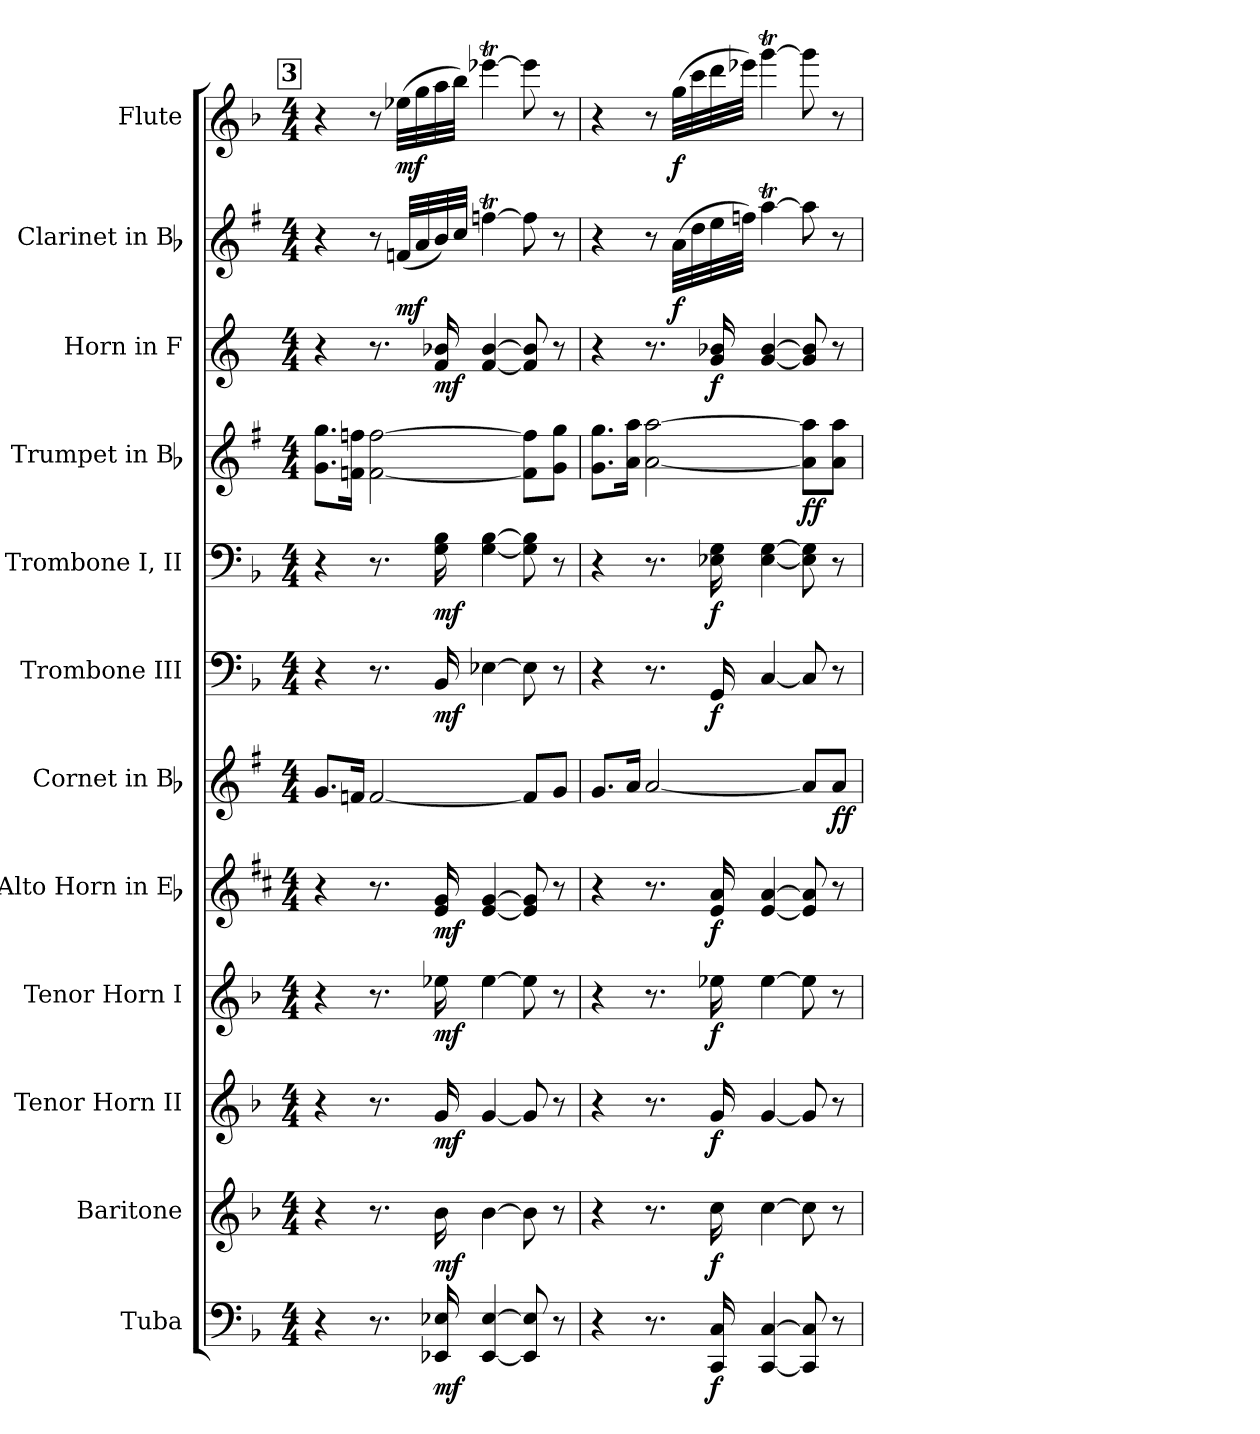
**kern	**dynam	**kern	**dynam	**kern	**dynam	**kern	**dynam	**kern	**dynam	**kern	**dynam	**kern	**dynam	**kern	**dynam	**kern	**dynam	**kern	**dynam	**kern	**dynam	**kern	**dynam
*part12	*part12	*part11	*part11	*part10	*part10	*part9	*part9	*part8	*part8	*part7	*part7	*part6	*part6	*part5	*part5	*part4	*part4	*part3	*part3	*part2	*part2	*part1	*part1
*staff12	*staff12	*staff11	*staff11	*staff10	*staff10	*staff9	*staff9	*staff8	*staff8	*staff7	*staff7	*staff6	*staff6	*staff5	*staff5	*staff4	*staff4	*staff3	*staff3	*staff2	*staff2	*staff1	*staff1
*I"Tuba	*	*I"Baritone	*	*I"Tenor Horn II	*	*I"Tenor Horn I	*	*I"Alto Horn in Eb	*	*I"Cornet in Bb	*	*I"Trombone III	*	*I"Trombone I, II	*	*I"Trumpet in Bb	*	*I"Horn in F	*	*I"Clarinet in Bb	*	*I"Flute	*
*I'Tba.	*	*I'Bar.	*	*I'Tenor.	*	*I'Tenor I.	*	*	*	*I'Cor.	*	*I'Tbn.	*	*I'Tbn.	*	*I'Tpt.	*	*I'Hn.	*	*I'Cl.	*	*I'Fl.	*
*clefF4	*	*clefG2	*	*clefG2	*	*clefG2	*	*clefG2	*	*clefG2	*	*clefF4	*	*clefF4	*	*clefG2	*	*clefG2	*	*clefG2	*	*clefG2	*
*	*	*ITrd8c14	*	*ITrd8c14	*	*ITrd8c14	*	*ITrd5c9	*	*ITrd1c2	*	*	*	*	*	*ITrd1c2	*	*ITrd4c7	*	*ITrd1c2	*	*	*
*k[b-]	*	*k[b-]	*	*k[b-]	*	*k[b-]	*	*k[b-]	*	*k[b-]	*	*k[b-]	*	*k[b-]	*	*k[b-]	*	*k[b-]	*	*k[b-]	*	*k[b-]	*
*F:	*	*F:	*	*F:	*	*F:	*	*F:	*	*F:	*	*F:	*	*F:	*	*F:	*	*F:	*	*F:	*	*F:	*
*M4/4	*	*M4/4	*	*M4/4	*	*M4/4	*	*M4/4	*	*M4/4	*	*M4/4	*	*M4/4	*	*M4/4	*	*M4/4	*	*M4/4	*	*M4/4	*
!!LO:REH:place=s1:B:color=#000000:enc=box:fs=17.1407:t=3
=25	=25	=25	=25	=25	=25	=25	=25	=25	=25	=25	=25	=25	=25	=25	=25	=25	=25	=25	=25	=25	=25	=25	=25
4r	.	4r	.	4r	.	4r	.	4r	.	8.fi/L	.	4r	.	4r	.	8.fi\ 8.ffiL	.	4r	.	4r	.	4r	.
.	.	.	.	.	.	.	.	.	.	16e-Xi/Jk	.	.	.	.	.	16e-Xi\ 16ee-XiJk	.	.	.	.	.	.	.
8.r	.	8.r	.	8.r	.	8.r	.	8.r	.	[2e-i/	.	8.r	.	8.r	.	[2e-i\ [2ee-i	.	8.r	.	8r	.	8r	.
.	.	.	.	.	.	.	.	.	.	.	.	.	.	.	.	.	.	.	.	(32e-Xi/LLL	mf	(32ee-Xi\LLL	mf
.	.	.	.	.	.	.	.	.	.	.	.	.	.	.	.	.	.	.	.	32gi/	.	32ggi\	.
16EE-Xi/ 16E-Xi	mf	16B-i\	mf	16Gi/	mf	16e-Xi\	mf	16Gi/ 16B-i	mf	.	.	16BB-i/	mf	16Gi\ 16B-i	mf	.	.	16B-i/ 16e-Xi	mf	32ai/)	.	32aai\	.
.	.	.	.	.	.	.	.	.	.	.	.	.	.	.	.	.	.	.	.	32b-i/JJJ	.	32bb-i\JJJ)	.
[4EE-i/ [4E-i	.	[4B-i\	.	[4Gi/	.	[4e-i\	.	[4Gi/ [4B-i	.	.	.	[4E-Xi\	.	[4Gi\ [4B-i	.	.	.	[4B-i/ [4e-i	.	[4ee-XTi\	.	[4eee-XTi\	.
8EE-i/] 8E-i]	.	8B-i\]	.	8Gi/]	.	8e-i\]	.	8Gi/] 8B-i]	.	8e-i/L]	.	8E-i\]	.	8Gi\] 8B-i]	.	8e-i\] 8ee-i]L	.	8B-i/] 8e-i]	.	8ee-i\]	.	8eee-i\]	.
8r	.	8r	.	8r	.	8r	.	8r	.	8fi/J	.	8r	.	8r	.	8fi\ 8ffiJ	.	8r	.	8r	.	8r	.
!!LO:PB:g=z
=26	=26	=26	=26	=26	=26	=26	=26	=26	=26	=26	=26	=26	=26	=26	=26	=26	=26	=26	=26	=26	=26	=26	=26
4r	.	4r	.	4r	.	4r	.	4r	.	8.fi/L	.	4r	.	4r	.	8.fi\ 8.ffiL	.	4r	.	4r	.	4r	.
.	.	.	.	.	.	.	.	.	.	16gi/Jk	.	.	.	.	.	16gi\ 16ggiJk	.	.	.	.	.	.	.
8.r	.	8.r	.	8.r	.	8.r	.	8.r	.	[2gi/	.	8.r	.	8.r	.	[2gi\ [2ggi	.	8.r	.	8r	.	8r	.
.	.	.	.	.	.	.	.	.	.	.	.	.	.	.	.	.	.	.	.	(32gi\LLL	f	(32ggi\LLL	f
.	.	.	.	.	.	.	.	.	.	.	.	.	.	.	.	.	.	.	.	32cci\	.	32ccci\	.
16CCi/ 16Ci	f	16ci\	f	16Gi/	f	16e-Xi\	f	16Gi/ 16ci	f	.	.	16GGi/	f	16E-Xi\ 16Gi	f	.	.	16ci/ 16e-Xi	f	32ddi\	.	32dddi\	.
.	.	.	.	.	.	.	.	.	.	.	.	.	.	.	.	.	.	.	.	32ee-Xi\JJJ)	.	32eee-Xi\JJJ)	.
[4CCi/ [4Ci	.	[4ci\	.	[4Gi/	.	[4e-i\	.	[4Gi/ [4ci	.	.	.	[4Ci/	.	[4E-i\ [4Gi	.	.	.	[4ci/ [4e-i	.	[4ggTi\	.	[4gggTi\	.
8CCi/] 8Ci]	.	8ci\]	.	8Gi/]	.	8e-i\]	.	8Gi/] 8ci]	.	8gi/L]	.	8Ci/]	.	8E-i\] 8Gi]	.	8gi\] 8ggi]L	ff	8ci/] 8e-i]	.	8ggi\]	.	8gggi\]	.
8r	.	8r	.	8r	.	8r	.	8r	.	8gi/J	ff	8r	.	8r	.	8gi\ 8ggiJ	.	8r	.	8r	.	8r	.
=	=	=	=	=	=	=	=	=	=	=	=	=	=	=	=	=	=	=	=	=	=	=	=
*-	*-	*-	*-	*-	*-	*-	*-	*-	*-	*-	*-	*-	*-	*-	*-	*-	*-	*-	*-	*-	*-	*-	*-
